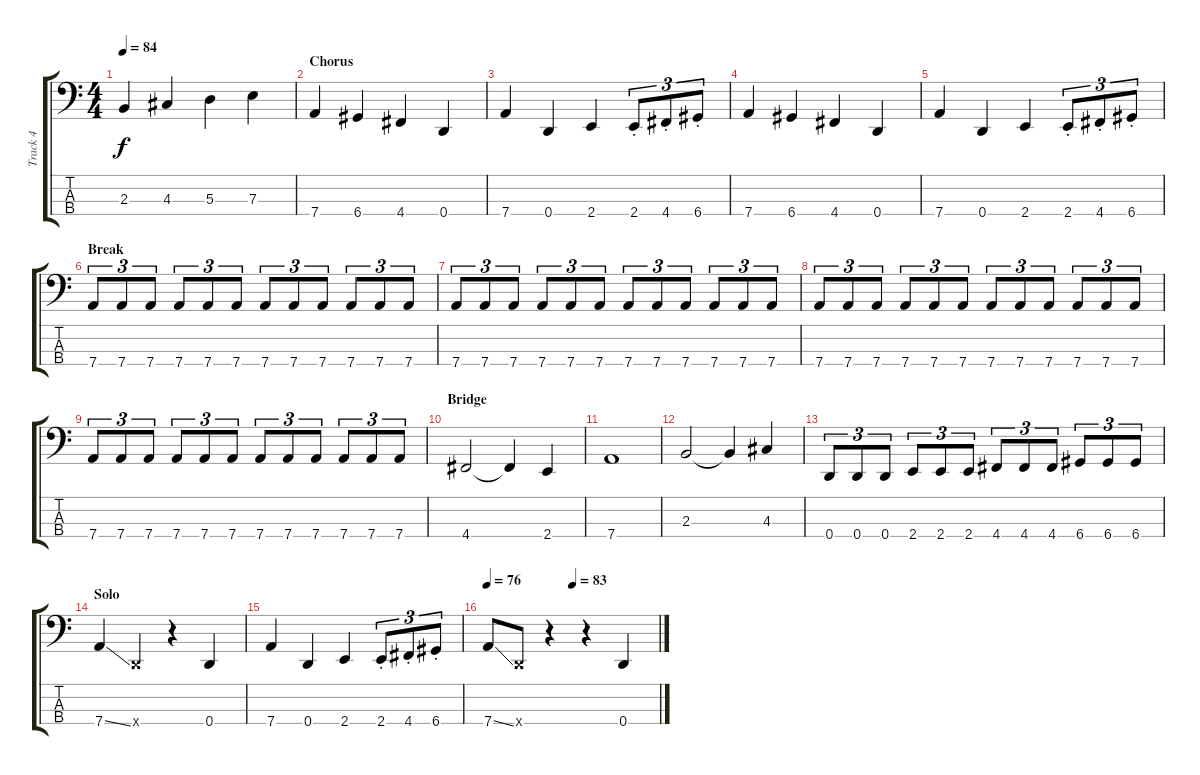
\track ("Track 4" "Track 4") {instrument electricbassfinger}
\staff {score tabs}
\tuning (G2 D2 A1 D1) {hide}
\ts (4 4)
\tempo 84
\clef f4
\ks c
2.3.4{dy f} 4.3.4 5.3.4 7.3.4 |
\section ("" "Chorus")
7.4.4 6.4.4 4.4.4 0.4.4 |
7.4.4 0.4.4 2.4.4 2.4{st}.8{tu (3 2)} 4.4{st}.8{tu (3 2)} 6.4{st}.8{tu (3 2)} |
7.4.4 6.4.4 4.4.4 0.4.4 |
7.4.4 0.4.4 2.4.4 2.4{st}.8{tu (3 2)} 4.4{st}.8{tu (3 2)} 6.4{st}.8{tu (3 2)} |
\section ("" "Break")
7.4.8{tu (3 2)} 7.4.8{tu (3 2)} 7.4.8{tu (3 2)} 7.4.8{tu (3 2)} 7.4.8{tu (3 2)} 7.4.8{tu (3 2)} 7.4.8{tu (3 2)} 7.4.8{tu (3 2)} 7.4.8{tu (3 2)} 7.4.8{tu (3 2)} 7.4.8{tu (3 2)} 7.4.8{tu (3 2)} |
7.4.8{tu (3 2)} 7.4.8{tu (3 2)} 7.4.8{tu (3 2)} 7.4.8{tu (3 2)} 7.4.8{tu (3 2)} 7.4.8{tu (3 2)} 7.4.8{tu (3 2)} 7.4.8{tu (3 2)} 7.4.8{tu (3 2)} 7.4.8{tu (3 2)} 7.4.8{tu (3 2)} 7.4.8{tu (3 2)} |
7.4.8{tu (3 2)} 7.4.8{tu (3 2)} 7.4.8{tu (3 2)} 7.4.8{tu (3 2)} 7.4.8{tu (3 2)} 7.4.8{tu (3 2)} 7.4.8{tu (3 2)} 7.4.8{tu (3 2)} 7.4.8{tu (3 2)} 7.4.8{tu (3 2)} 7.4.8{tu (3 2)} 7.4.8{tu (3 2)} |
7.4.8{tu (3 2)} 7.4.8{tu (3 2)} 7.4.8{tu (3 2)} 7.4.8{tu (3 2)} 7.4.8{tu (3 2)} 7.4.8{tu (3 2)} 7.4.8{tu (3 2)} 7.4.8{tu (3 2)} 7.4.8{tu (3 2)} 7.4.8{tu (3 2)} 7.4.8{tu (3 2)} 7.4.8{tu (3 2)} |
\section ("" "Bridge")
4.4.2 4.4{t}.4 2.4.4 |
7.4.1 |
2.3.2 2.3{t}.4 4.3.4 |
0.4.8{tu (3 2)} 0.4.8{tu (3 2)} 0.4.8{tu (3 2)} 2.4.8{tu (3 2)} 2.4.8{tu (3 2)} 2.4.8{tu (3 2)} 4.4.8{tu (3 2)} 4.4.8{tu (3 2)} 4.4.8{tu (3 2)} 6.4.8{tu (3 2)} 6.4.8{tu (3 2)} 6.4.8{tu (3 2)} |
\section ("" "Solo")
7.4{ss}.4 0.4{x}.4 r.4 0.4.4 |
7.4.4 0.4.4 2.4.4 2.4{st}.8{tu (3 2)} 4.4{st}.8{tu (3 2)} 6.4{st}.8{tu (3 2)} |
\tempo 76
\tempo (83 0.5)
7.4{ss}.8 0.4{x}.8 r.4 r.4 0.4.4
